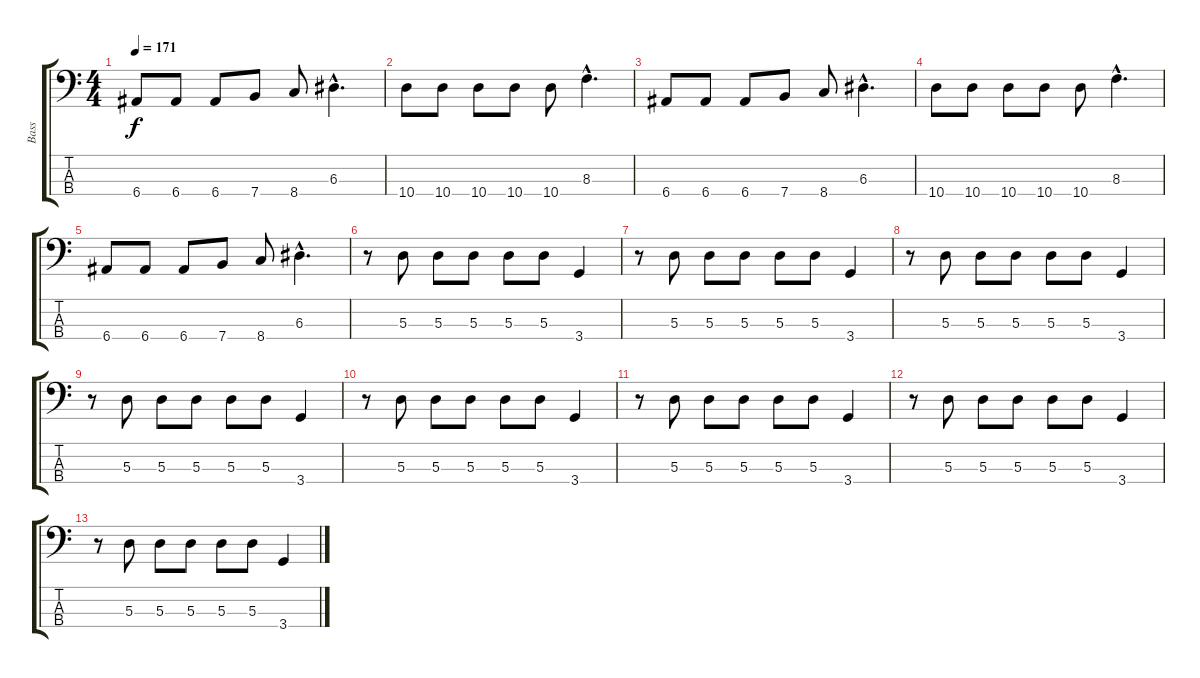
\track ("Bass" "Bass") {instrument acousticguitarnylon}
\staff {score tabs}
\tuning (G2 D2 A1 E1) {hide}
\ts (4 4)
\tempo 171
\clef f4
\ks c
6.4.8{dy f} 6.4.8 6.4.8 7.4.8 8.4.8 6.3{hac}.4{d} |
10.4.8 10.4.8 10.4.8 10.4.8 10.4.8 8.3{hac}.4{d} |
6.4.8 6.4.8 6.4.8 7.4.8 8.4.8 6.3{hac}.4{d} |
10.4.8 10.4.8 10.4.8 10.4.8 10.4.8 8.3{hac}.4{d} |
6.4.8 6.4.8 6.4.8 7.4.8 8.4.8 6.3{hac}.4{d} |
r.8 5.3.8 5.3.8 5.3.8 5.3.8 5.3.8 3.4.4 |
r.8 5.3.8 5.3.8 5.3.8 5.3.8 5.3.8 3.4.4 |
r.8 5.3.8 5.3.8 5.3.8 5.3.8 5.3.8 3.4.4 |
r.8 5.3.8 5.3.8 5.3.8 5.3.8 5.3.8 3.4.4 |
r.8 5.3.8 5.3.8 5.3.8 5.3.8 5.3.8 3.4.4 |
r.8 5.3.8 5.3.8 5.3.8 5.3.8 5.3.8 3.4.4 |
r.8 5.3.8 5.3.8 5.3.8 5.3.8 5.3.8 3.4.4 |
r.8 5.3.8 5.3.8 5.3.8 5.3.8 5.3.8 3.4.4
